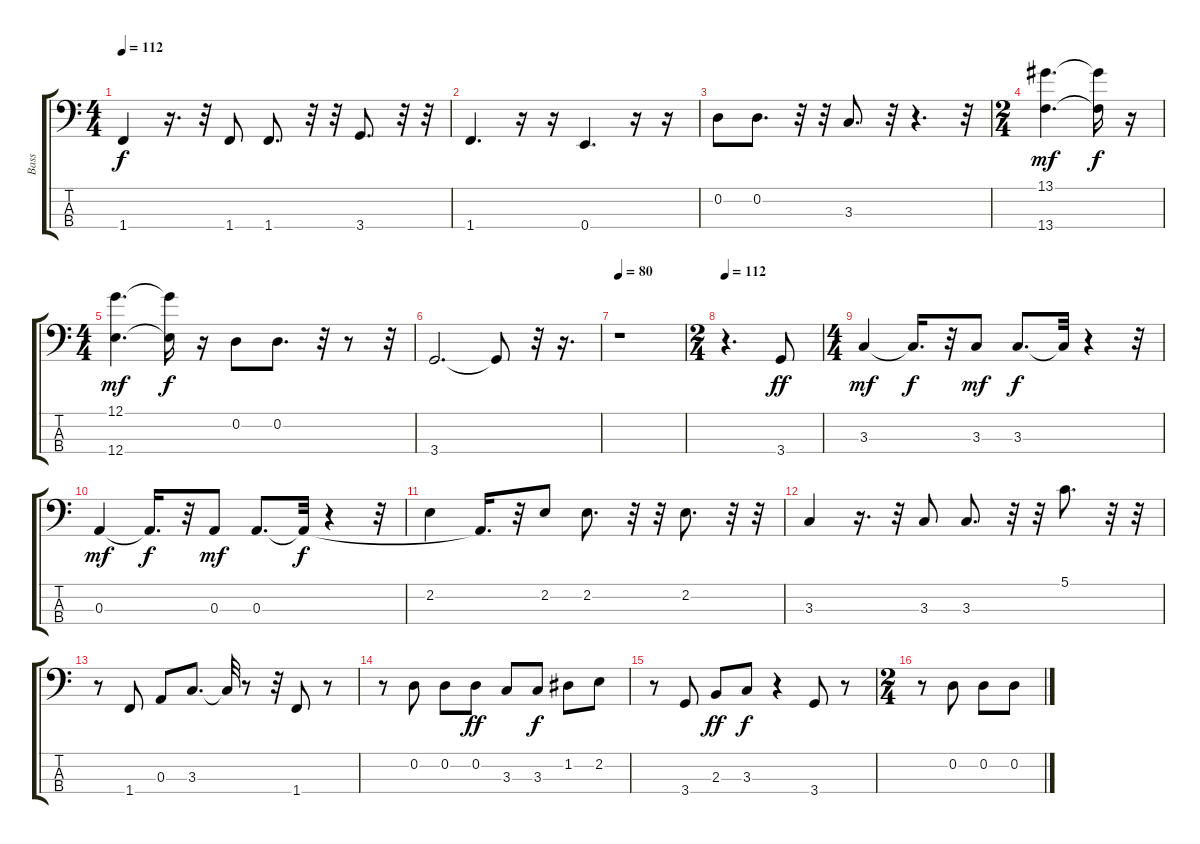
\track ("Bass" "Bass") {instrument electricbassfinger}
\staff {score tabs}
\tuning (G2 D2 A1 E1) {hide}
\ts (4 4)
\tempo 112
\clef f4
\ks c
1.4.4{dy f} r.16{d} r.32 1.4.8 1.4.8{d} r.32 r.32 3.4.8{d} r.32 r.32 |
1.4.4{d} r.16 r.16 0.4.4{d} r.16 r.16 |
0.2.8 0.2.8{d} r.32 r.32 3.3.8{d} r.32 r.4{d} r.32 |
\ts (2 4)
(13.1 13.4).4{d dy mf} (13.1{t} 13.4{t}).16{dy f} r.16 |
\ts (4 4)
(12.1 12.4).4{d dy mf} (12.1{t} 12.4{t}).16{dy f} r.16 0.2.8 0.2.8{d} r.32 r.8 r.32 |
3.4.2{d} 3.4{t}.8 r.32 r.16{d} |
\tempo 80
r.1 |
\ts (2 4)
\tempo 112
r.4{d} 3.4.8{dy ff} |
\ts (4 4)
3.3.4{dy mf} 3.3{t}.16{d dy f} r.32 3.3.8{dy mf} 3.3.8{d dy f} 3.3{t}.32 r.4 r.32 |
0.3.4{dy mf} 0.3{t}.16{d dy f} r.32 0.3.8{dy mf} 0.3.8{d} 0.3{t}.32{dy f} r.4 r.32 |
2.2.4 0.3{t}.16{d} r.32 2.2.8 2.2.8{d} r.32 r.32 2.2.8{d} r.32 r.32 |
3.3.4 r.16{d} r.32 3.3.8 3.3.8{d} r.32 r.32 5.1.8{d} r.32 r.32 |
r.8 1.4.8 0.3.8 3.3.8{d} 3.3{t}.32 r.8 r.32 1.4.8 r.8 |
r.8 0.2.8 0.2.8 0.2.8{dy ff} 3.3.8 3.3.8{dy f} 1.2.8 2.2.8 |
r.8 3.4.8 2.3.8{dy ff} 3.3.8{dy f} r.4 3.4.8 r.8 |
\ts (2 4)
r.8 0.2.8 0.2.8 0.2.8
